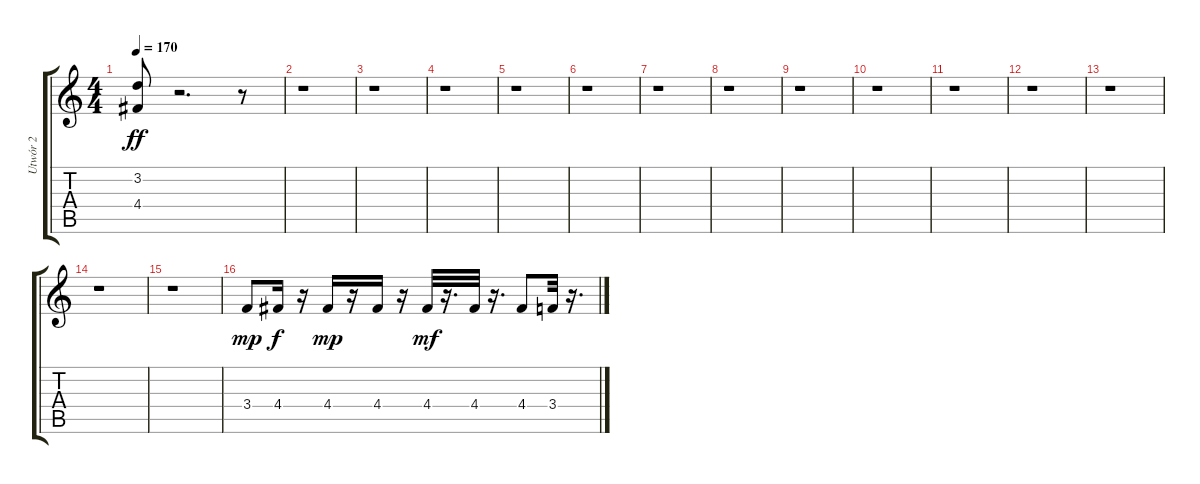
\track ("Utwór 2" "Utwór 2") {instrument acousticguitarsteel}
\staff {score tabs}
\tuning (E4 B3 G3 D3 A2 E2) {hide}
\ts (4 4)
\tempo 170
\clef g2
\ks c
(3.2 4.4).8{dy ff} r.2{d} r.8 |
r.1 |
r.1 |
r.1 |
r.1 |
r.1 |
r.1 |
r.1 |
r.1 |
r.1 |
r.1 |
r.1 |
r.1 |
r.1 |
r.1 |
3.4.8{dy mp} 4.4.16{dy f} r.16 4.4.16{dy mp} r.16 4.4.16 r.16 4.4.32{dy mf} r.16{d} 4.4.32 r.16{d} 4.4.8 3.4.32 r.16{d}
